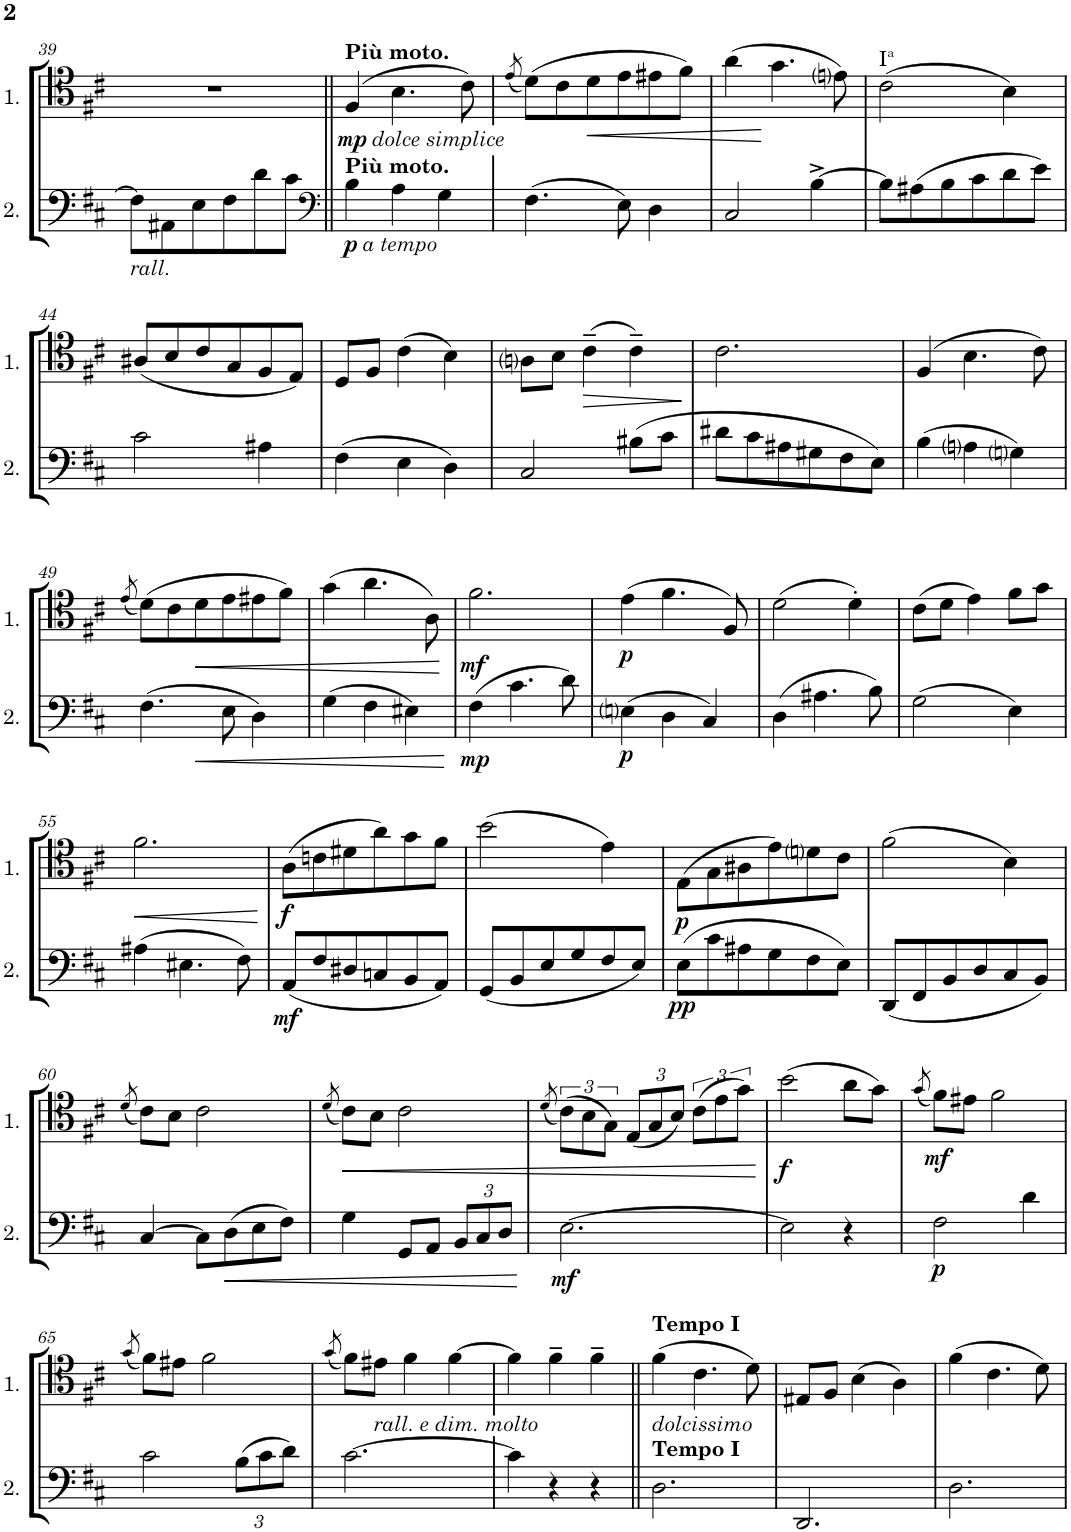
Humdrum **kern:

**kern	**dynam	**kern	**dynam
*part2	*part2	*part1	*part1
*staff2	*staff2	*staff1	*staff1
*I"Cello 2	*	*I"Cello 1	*
!!LO:PB:g=z
*clefF4	*	*clefC4	*
*k[f#c#]	*	*k[f#c#]	*
*M3/4	*	*M3/4	*
=39	=39	=39	=39
!LO:TX:b:i:t=rall.	!	!	!
8F#\L]	.	2.r	.
8AA#X\	.	.	.
8E\	.	.	.
8F#\	.	.	.
8d\	.	.	.
8c#\J	.	.	.
=40||	=40||	=40||	=40||
*clefF4	*	*	*
!	!	!LO:TX:a:B:t=Più moto.	!
!LO:TX:a:B:t=Più moto.	!	!	!
!	!LO:DY:b	!	!
!	!LO:DY:n=1:b	!	!LO:DY:b
!	!	!	!LO:DY:n=1:b
4B\	p other-dynamics	(4F#/	mp other-dynamics
4A\	.	4.B\	.
4G\	.	.	.
.	.	8c#\)	.
=41	=41	=41	=41
.	.	(8qe/	.
(4.F#\	.	(8d\L)	.
.	.	8c#\	.
!	!	!	!LO:HP:b
.	.	8d\	<
8E\)	.	8e\	.
4D\	.	8e#X\	.
.	.	8f#\J)	.
=42	=42	=42	=42
2C#/	.	(4a\	.
.	.	4.g\	[
[4B^\	.	.	.
.	.	8eni\)	.
=43	=43	=43	=43
!	!	!LO:TX:a:t=I	!
!	!	!LO:TX:a:t=a	!
8B\L]	.	(2c#\	.
(8A#X\	.	.	.
8B\	.	.	.
8c#\	.	.	.
8d\	.	4B\)	.
8e\J)	.	.	.
!!LO:LB:g=z
=44	=44	=44	=44
2c#\	.	(8A#X/L	.
.	.	8B/	.
.	.	8c#/	.
.	.	8G/	.
4A#X\	.	8F#/	.
.	.	8E/J)	.
=45	=45	=45	=45
(4F#\	.	8D/L	.
.	.	8F#/J	.
4E\	.	(4c#\	.
4D\)	.	4B\)	.
=46	=46	=46	=46
2C#/	.	8Ani\L	.
.	.	8B\J	.
!	!	!	!LO:HP:b
.	.	(4c#~\	>
(8B#X\L	.	4c#~\)	.
8c#\J	.	.	.
.	.	.	]
=47	=47	=47	=47
8d#X\L	.	2.c#\	.
8c#\	.	.	.
8A#X\	.	.	.
8G#X\	.	.	.
8F#\	.	.	.
8E\J)	.	.	.
=48	=48	=48	=48
(4B\	.	(4F#/	.
4Ani\	.	4.B\	.
4Gni\)	.	.	.
.	.	8c#\)	.
!!LO:LB:g=z
=49	=49	=49	=49
.	.	(8qe/	.
(4.F#\	.	(8d\L)	.
.	.	8c#\	.
!	!	!	!LO:HP:b
.	.	8d\	<
!	!LO:HP:b	!	!
8E\	<	8e\	.
4D\)	.	8e#X\	.
.	.	8f#\J)	.
=50	=50	=50	=50
(4G\	.	(4g\	.
4F#\	.	4.a\	.
4E#X\)	.	.	.
.	.	8A\)	.
.	[	.	[
=51	=51	=51	=51
!	!LO:DY:b	!	!LO:DY:b
(4F#\	mp	2.f#\	mf
4.c#\	.	.	.
8d\)	.	.	.
=52	=52	=52	=52
!	!LO:DY:b	!	!LO:DY:b
(4Eni\	p	(4e\	p
4D\	.	4.f#\	.
4C#/)	.	.	.
.	.	8F#/)	.
=53	=53	=53	=53
(4D\	.	(2d\	.
4.A#X\	.	.	.
.	.	4d'\)	.
8B\)	.	.	.
=54	=54	=54	=54
(2G\	.	(8c#\L	.
.	.	8d\J	.
.	.	4e\)	.
4E\)	.	8f#\L	.
.	.	8g\J	.
!!LO:LB:g=z
=55	=55	=55	=55
!	!	!	!LO:HP:b
(4A#X\	.	2.f#\	<
4.E#X\	.	.	.
8F#\)	.	.	.
.	.	.	[
=56	=56	=56	=56
!	!LO:DY:b	!	!LO:DY:b
(8AA/L	mf	(8A\L	f
8F#/	.	8cn\	.
8D#X/	.	8d#X\	.
8Cn/	.	8a\)	.
8BB/	.	8g\	.
8AA/J)	.	8f#\J	.
=57	=57	=57	=57
(8GG/L	.	(2b\	.
8BB/	.	.	.
8E/	.	.	.
8G/	.	.	.
8F#/	.	4e\)	.
8E/J)	.	.	.
=58	=58	=58	=58
!	!LO:DY:b	!	!LO:DY:b
(8E\L	pp	(8E\L	p
8c#\	.	8G\	.
8A#X\	.	8A#X\	.
8G\	.	8e\)	.
8F#\	.	8dni\	.
8E\J)	.	8c#\J	.
=59	=59	=59	=59
(8DD/L	.	(2f#\	.
8FF#/	.	.	.
8BB/	.	.	.
8D/	.	.	.
8C#/	.	4B\)	.
8BB/J)	.	.	.
!!LO:LB:g=z
=60	=60	=60	=60
.	.	(8qd/	.
[4C#/	.	8c#\L)	.
.	.	8B\J	.
8C#\L]	.	2c#\	.
!	!LO:HP:b	!	!
(8D\	<	.	.
8E\	.	.	.
8F#\J)	.	.	.
=61	=61	=61	=61
.	.	(8qd/	.
4G\	.	8c#\L)	.
.	.	8B\J	.
8GG/L	.	2c#\	.
8AA/J	.	.	.
*Xbrackettup	*	*	*
12BB/L	.	.	.
12C#/	.	.	.
12D/J	.	.	.
.	[	.	.
=62	=62	=62	=62
.	.	(8qd/	.
!	!LO:DY:b	!	!
[2.E\	mf	(12c#\L)	.
.	.	12B\	.
.	.	12G\J)	.
*	*	*Xbrackettup	*
.	.	(12E/L	.
.	.	12G/	.
.	.	12B/J)	.
*	*	*brackettup	*
.	.	(12c#\L	.
.	.	12e\	.
.	.	12g\J)	.
=63	=63	=63	=63
!	!	!	!LO:DY:b
2E\]	.	(2b\	f
4r	.	8a\L	.
.	.	8g\J)	.
=64	=64	=64	=64
.	.	(8qg/	.
!	!LO:DY:b	!	!LO:DY:b
2F#\	p	8f#\L)	mf
.	.	8e#X\J	.
.	.	2f#\	.
4d\	.	.	.
!!LO:LB:g=z
=65	=65	=65	=65
.	.	(8qg/	.
2c#\	.	8f#\L)	.
.	.	8e#X\J	.
.	.	2f#\	.
(12B\L	.	.	.
12c#\	.	.	.
12d\J)	.	.	.
=66	=66	=66	=66
.	.	(8qg/	.
[2.c#\	.	8f#\L)	.
!	!	!LO:TX:b:i:t=rall. e dim. molto	!
.	.	8e#X\J	.
.	.	4f#\	.
.	.	[4f#\	.
=67	=67	=67	=67
4c#\]	.	4f#\]	.
4r	.	4f#~\	.
4r	.	4f#~\	.
=68||	=68||	=68||	=68||
!	!	!LO:TX:b:i:t=dolcissimo	!
!	!	!LO:TX:a:B:t=Tempo I	!
!LO:TX:a:B:t=Tempo I	!	!	!
2.D\	.	(4f#\	.
.	.	4.c#\	.
.	.	8d\)	.
=69	=69	=69	=69
2.DD/	.	8E#X/L	.
.	.	8F#/J	.
.	.	(4B\	.
.	.	4A\)	.
=70	=70	=70	=70
2.D\	.	(4f#\	.
.	.	4.c#\	.
.	.	8d\)	.
=	=	=	=
*-	*-	*-	*-
